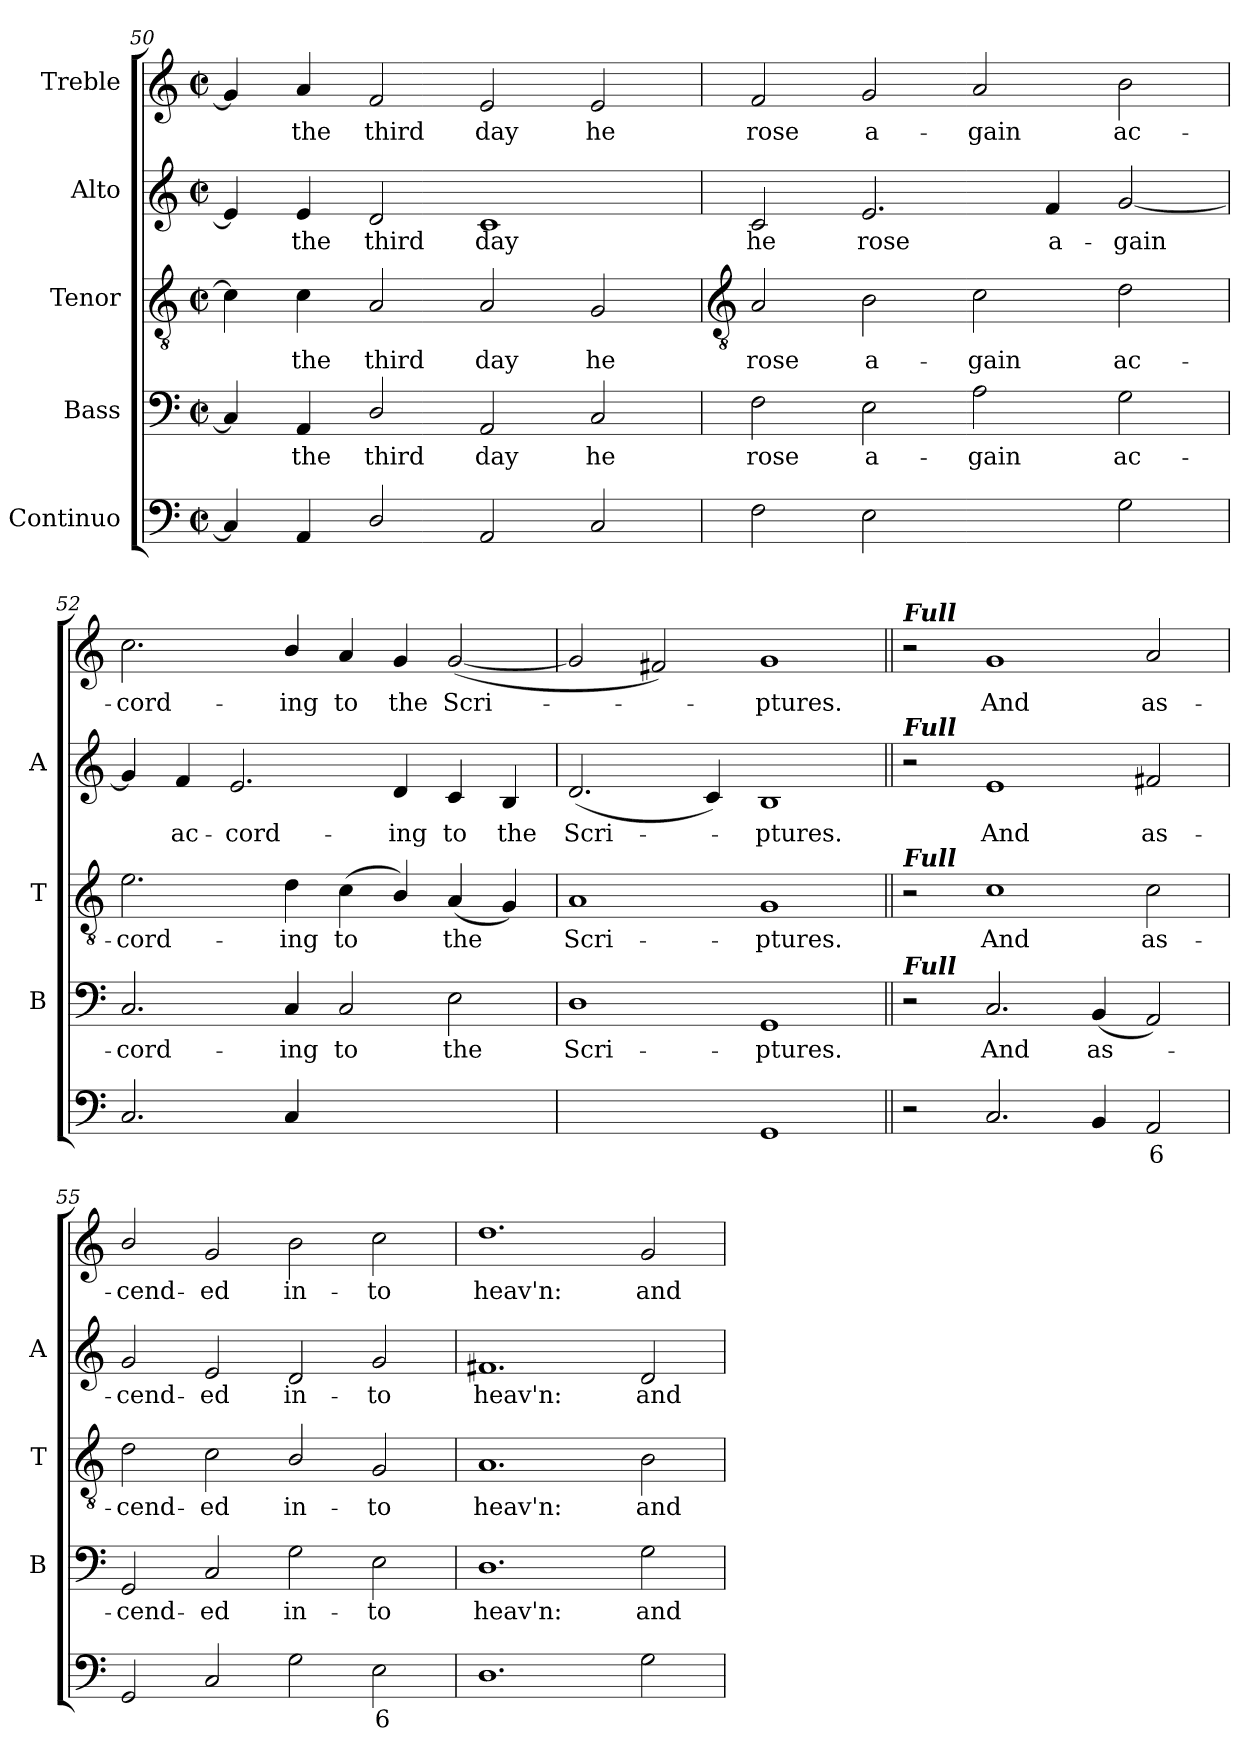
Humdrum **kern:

**kern	**text	**kern	**text	**kern	**text	**kern	**text	**kern	**text
*part5	*part5	*part4	*part4	*part3	*part3	*part2	*part2	*part1	*part1
*staff5	*staff5	*staff4	*staff4	*staff3	*staff3	*staff2	*staff2	*staff1	*staff1
*I"Continuo	*	*I"Bass	*	*I"Tenor	*	*I"Alto	*	*I"Treble	*
*	*	*I'B	*	*I'T	*	*I'A	*	*	*
*clefF4	*	*clefF4	*	*clefGv2	*	*clefG2	*	*clefG2	*
*k[]	*	*k[]	*	*k[]	*	*k[]	*	*k[]	*
*C:	*	*C:	*	*C:	*	*C:	*	*C:	*
*M4/2	*	*M4/2	*	*M4/2	*	*M4/2	*	*M4/2	*
*met(c|)	*	*met(c|)	*	*met(c|)	*	*met(c|)	*	*met(c|)	*
=50	=50	=50	=50	=50	=50	=50	=50	=50	=50
4C]	.	4C]	.	4c]	.	4e]	.	4g]	.
!	!	!	!LO:LY:b	!	!LO:LY:b	!	!LO:LY:b	!	!LO:LY:b
4AA	.	4AA	the	4c	the	4e	the	4a	the
!	!	!	!LO:LY:b	!	!LO:LY:b	!	!LO:LY:b	!	!LO:LY:b
2D/	.	2D/	third	2A	third	2d	third	2f	third
!	!	!	!LO:LY:b	!	!LO:LY:b	!	!LO:LY:b	!	!LO:LY:b
2AA	.	2AA	day	2A	day	1c	day	2e	day
!	!	!	!LO:LY:b	!	!LO:LY:b	!	!	!	!LO:LY:b
2C	.	2C	he	2G	he	.	.	2e	he
!!LO:LB:g=z
=51	=51	=51	=51	=51	=51	=51	=51	=51	=51
*	*	*	*	*clefGv2	*	*	*	*	*
!	!	!	!LO:LY:b	!	!LO:LY:b	!	!LO:LY:b	!	!LO:LY:b
2F	.	2F	rose	2A	rose	2c	he	2f	rose
!	!	!	!LO:LY:b	!	!LO:LY:b	!	!LO:LY:b	!	!LO:LY:b
2E	.	2E	a-	2B	a-	2.e	rose	2g	a-
!	!LO:LY:b	!	!LO:LY:b	!	!LO:LY:b	!	!	!	!LO:LY:b
[4Ayy	5	2A	-gain	2c	-gain	.	.	2a	-gain
!	!LO:LY:b	!	!	!	!	!	!LO:LY:b	!	!
4Ayy]	6	.	.	.	.	4f	a-	.	.
!	!	!	!LO:LY:b	!	!LO:LY:b	!	!LO:LY:b	!	!LO:LY:b
2G	.	2G	ac-	2d	ac-	[2g	-gain	2b	ac-
=52	=52	=52	=52	=52	=52	=52	=52	=52	=52
!	!	!	!LO:LY:b	!	!LO:LY:b	!	!	!	!LO:LY:b
2.C	.	2.C	-cord-	2.e	-cord-	4g]	.	2.cc	-cord-
!	!	!	!	!	!	!	!LO:LY:b	!	!
.	.	.	.	.	.	4f	ac-	.	.
!	!	!	!	!	!	!	!LO:LY:b	!	!
.	.	.	.	.	.	2.e	-cord-	.	.
!	!	!	!LO:LY:b	!	!LO:LY:b	!	!	!	!LO:LY:b
4C	.	4C	-ing	4d	-ing	.	.	4b/	-ing
!	!LO:LY:b	!	!LO:LY:b	!	!LO:LY:b	!	!	!	!LO:LY:b
[4Cyy	6	2C	to	(<4c	to	.	.	4a	to
!	!LO:LY:b	!	!	!	!	!	!LO:LY:b	!	!LO:LY:b
4Cyy]	5	.	.	4B/)	.	4d	-ing	4g	the
!	!LO:LY:b	!	!LO:LY:b	!	!LO:LY:b	!	!LO:LY:b	!	!LO:LY:b
[4Eyy	6	2E	the	(<4A	the	4c	to	(<[2g	Scri-
!	!LO:LY:b	!	!	!	!	!	!LO:LY:b	!	!
4Eyy]	5	.	.	4G)	.	4B	the	.	.
=53	=53	=53	=53	=53	=53	=53	=53	=53	=53
!	!LO:LY:b	!	!LO:LY:b	!	!LO:LY:b	!	!LO:LY:b	!	!
[2Dyy	4	1D	Scri-	1A	Scri-	(<2.d	Scri-	2g]	.
!	!LO:LY:b	!	!	!	!	!	!	!	!
2Dyy]	3	.	.	.	.	.	.	2f#X)	.
.	.	.	.	.	.	4c)	.	.	.
!	!	!	!LO:LY:b	!	!LO:LY:b	!	!LO:LY:b	!	!LO:LY:b
1GG	.	1GG	-ptures.	1G	-ptures.	1B	ptures.	1g	ptures.
=54||	=54||	=54||	=54||	=54||	=54||	=54||	=54||	=54||	=54||
!	!	!	!	!	!	!	!	!LO:TX:a:Bi:t=Full	!
!	!	!	!	!	!	!LO:TX:a:Bi:t=Full	!	!	!
!	!	!	!	!LO:TX:a:Bi:t=Full	!	!	!	!	!
!	!	!LO:TX:a:Bi:t=Full	!	!	!	!	!	!	!
2r	.	2r	.	2r	.	2r	.	2r	.
!	!	!	!LO:LY:b	!	!LO:LY:b	!	!LO:LY:b	!	!LO:LY:b
2.C	.	2.C	And	1c	And	1e	And	1g	And
!	!	!	!LO:LY:b	!	!	!	!	!	!
4BB	.	(<4BB	as-	.	.	.	.	.	.
!	!LO:LY:b	!	!	!	!LO:LY:b	!	!LO:LY:b	!	!LO:LY:b
2AA	6	2AA)	.	2c	as-	2f#X	as-	2a	as-
=55	=55	=55	=55	=55	=55	=55	=55	=55	=55
!	!	!	!LO:LY:b	!	!LO:LY:b	!	!LO:LY:b	!	!LO:LY:b
2GG	.	2GG	cend-	2d	-cend-	2g	-cend-	2b/	-cend-
!	!	!	!LO:LY:b	!	!LO:LY:b	!	!LO:LY:b	!	!LO:LY:b
2C	.	2C	-ed	2c	-ed	2e	-ed	2g	-ed
!	!	!	!LO:LY:b	!	!LO:LY:b	!	!LO:LY:b	!	!LO:LY:b
2G	.	2G	in-	2B/	in-	2d	in-	2b	in-
!	!LO:LY:b	!	!LO:LY:b	!	!LO:LY:b	!	!LO:LY:b	!	!LO:LY:b
2E	6	2E	-to	2G	-to	2g	-to	2cc	-to
=56	=56	=56	=56	=56	=56	=56	=56	=56	=56
!	!	!	!LO:LY:b	!	!LO:LY:b	!	!LO:LY:b	!	!LO:LY:b
1.D	.	1.D	heav'n:	1.A	heav'n:	1.f#X	heav'n:	1.dd	heav'n:
!	!	!	!LO:LY:b	!	!LO:LY:b	!	!LO:LY:b	!	!LO:LY:b
2G	.	2G	and	2B	and	2d	and	2g	and
=	=	=	=	=	=	=	=	=	=
*-	*-	*-	*-	*-	*-	*-	*-	*-	*-
